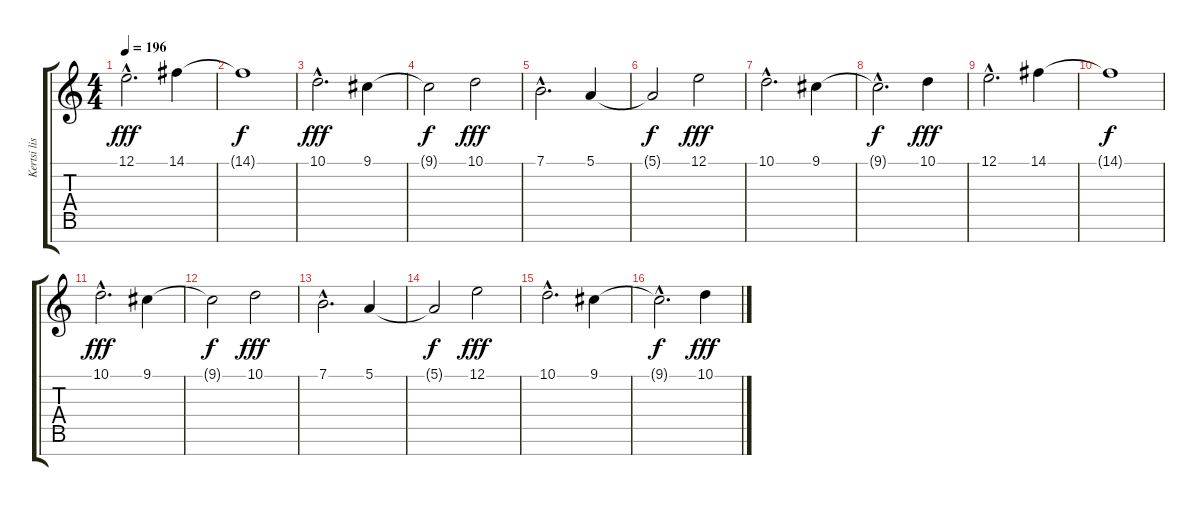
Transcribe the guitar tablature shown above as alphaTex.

\track ("Kertsi lisäele" "Kertsi lis") {instrument lead2sawtooth}
\staff {score tabs}
\tuning (E4 B3 G3 D3 A2 E2 B1) {hide}
\ts (4 4)
\tempo 196
\clef g2
\ks c
12.1{hac}.2{d dy fff} 14.1.4 |
14.1{t}.1{dy f} |
10.1{hac}.2{d dy fff} 9.1.4 |
9.1{t}.2{dy f} 10.1.2{dy fff} |
7.1{hac}.2{d} 5.1.4 |
5.1{t}.2{dy f} 12.1.2{dy fff} |
10.1{hac}.2{d} 9.1.4 |
9.1{hac t}.2{d dy f} 10.1.4{dy fff} |
12.1{hac}.2{d} 14.1.4 |
14.1{t}.1{dy f} |
10.1{hac}.2{d dy fff} 9.1.4 |
9.1{t}.2{dy f} 10.1.2{dy fff} |
7.1{hac}.2{d} 5.1.4 |
5.1{t}.2{dy f} 12.1.2{dy fff} |
10.1{hac}.2{d} 9.1.4 |
9.1{hac t}.2{d dy f} 10.1.4{dy fff}
